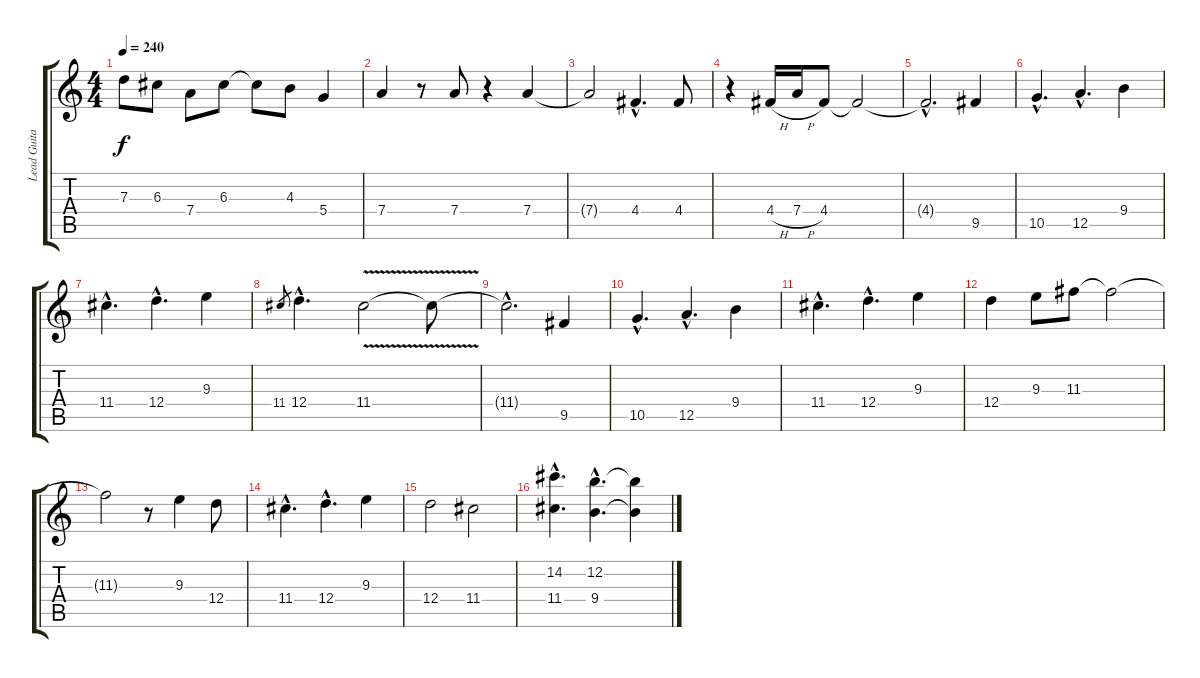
\track ("Lead Guitar" "Lead Guita") {instrument electricguitarjazz}
\staff {score tabs}
\tuning (E4 B3 G3 D3 A2 E2) {hide}
\ts (4 4)
\tempo 240
\clef g2
\ks c
7.3{t}.8{dy f} 6.3.8 7.4.8 6.3.8 6.3{t}.8 4.3.8 5.4.4 |
7.4.4 r.8 7.4.8 r.4 7.4.4 |
7.4{t}.2 4.4{hac}.4{d} 4.4.8 |
r.4 4.4{h}.16 7.4{h}.16 4.4.8 4.4{t}.2 |
4.4{hac t}.2{d} 9.5.4 |
10.5{hac}.4{d} 12.5{hac}.4{d} 9.4.4 |
11.4{hac}.4{d} 12.4{hac}.4{d} 9.3.4 |
11.4.8{gr} 12.4{hac}.4{d} 11.4{v}.2 11.4{t}.8 |
11.4{hac t}.2{d} 9.5.4 |
10.5{hac}.4{d} 12.5{hac}.4{d} 9.4.4 |
11.4{hac}.4{d} 12.4{hac}.4{d} 9.3.4 |
12.4.4 9.3.8 11.3.8 11.3{t}.2 |
11.3{t}.2 r.8 9.3.4 12.4.8 |
11.4{hac}.4{d} 12.4{hac}.4{d} 9.3.4 |
12.4.2 11.4.2 |
(14.2{hac} 11.4{hac}).4{d} (12.2{hac} 9.4{hac}).4{d} (12.2{t} 9.4{t}).4
